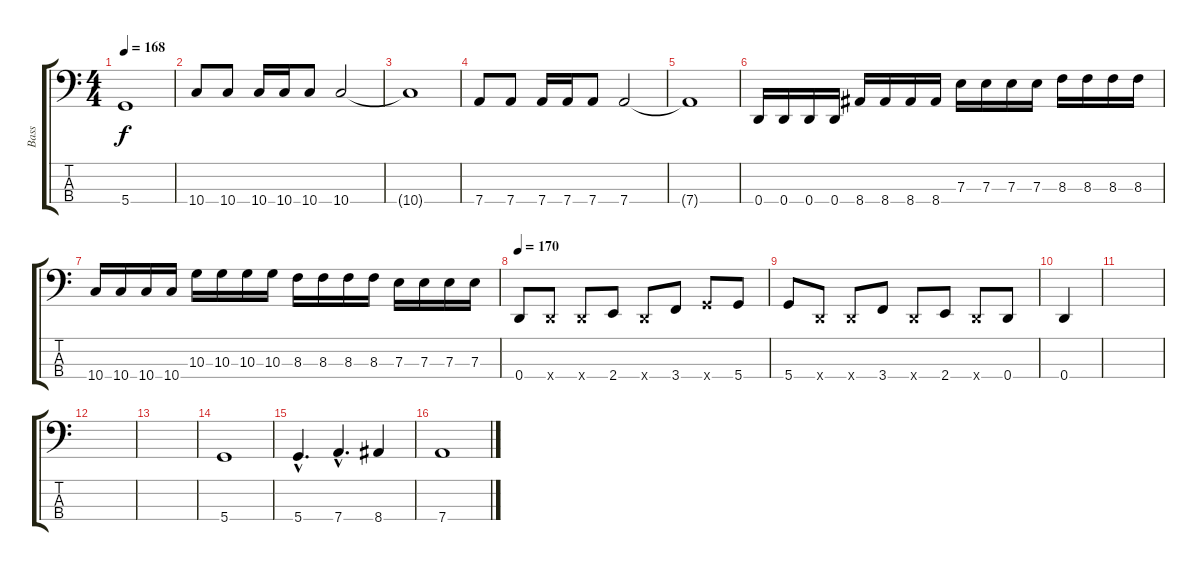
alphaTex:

\track ("Bass" "Bass") {instrument electricbasspick}
\staff {score tabs}
\tuning (G2 D2 A1 D1) {hide}
\ts (4 4)
\tempo 168
\clef f4
\ks c
5.4{t}.1{dy f} |
10.4.8 10.4.8 10.4.16 10.4.16 10.4.8 10.4.2 |
10.4{t}.1 |
7.4.8 7.4.8 7.4.16 7.4.16 7.4.8 7.4.2 |
7.4{t}.1 |
0.4.16 0.4.16 0.4.16 0.4.16 8.4.16 8.4.16 8.4.16 8.4.16 7.3.16 7.3.16 7.3.16 7.3.16 8.3.16 8.3.16 8.3.16 8.3.16 |
10.4.16 10.4.16 10.4.16 10.4.16 10.3.16 10.3.16 10.3.16 10.3.16 8.3.16 8.3.16 8.3.16 8.3.16 7.3.16 7.3.16 7.3.16 7.3.16 |
\tempo 170
0.4.8 0.4{x}.8 0.4{x}.8 2.4.8 0.4{x}.8 3.4.8 5.4{x}.8 5.4.8 |
5.4.8 0.4{x}.8 0.4{x}.8 3.4.8 0.4{x}.8 2.4.8 0.4{x}.8 0.4.8 |
0.4.4 |
|
|
|
5.4.1 |
5.4{hac}.4{d} 7.4{hac}.4{d} 8.4.4 |
7.4.1
